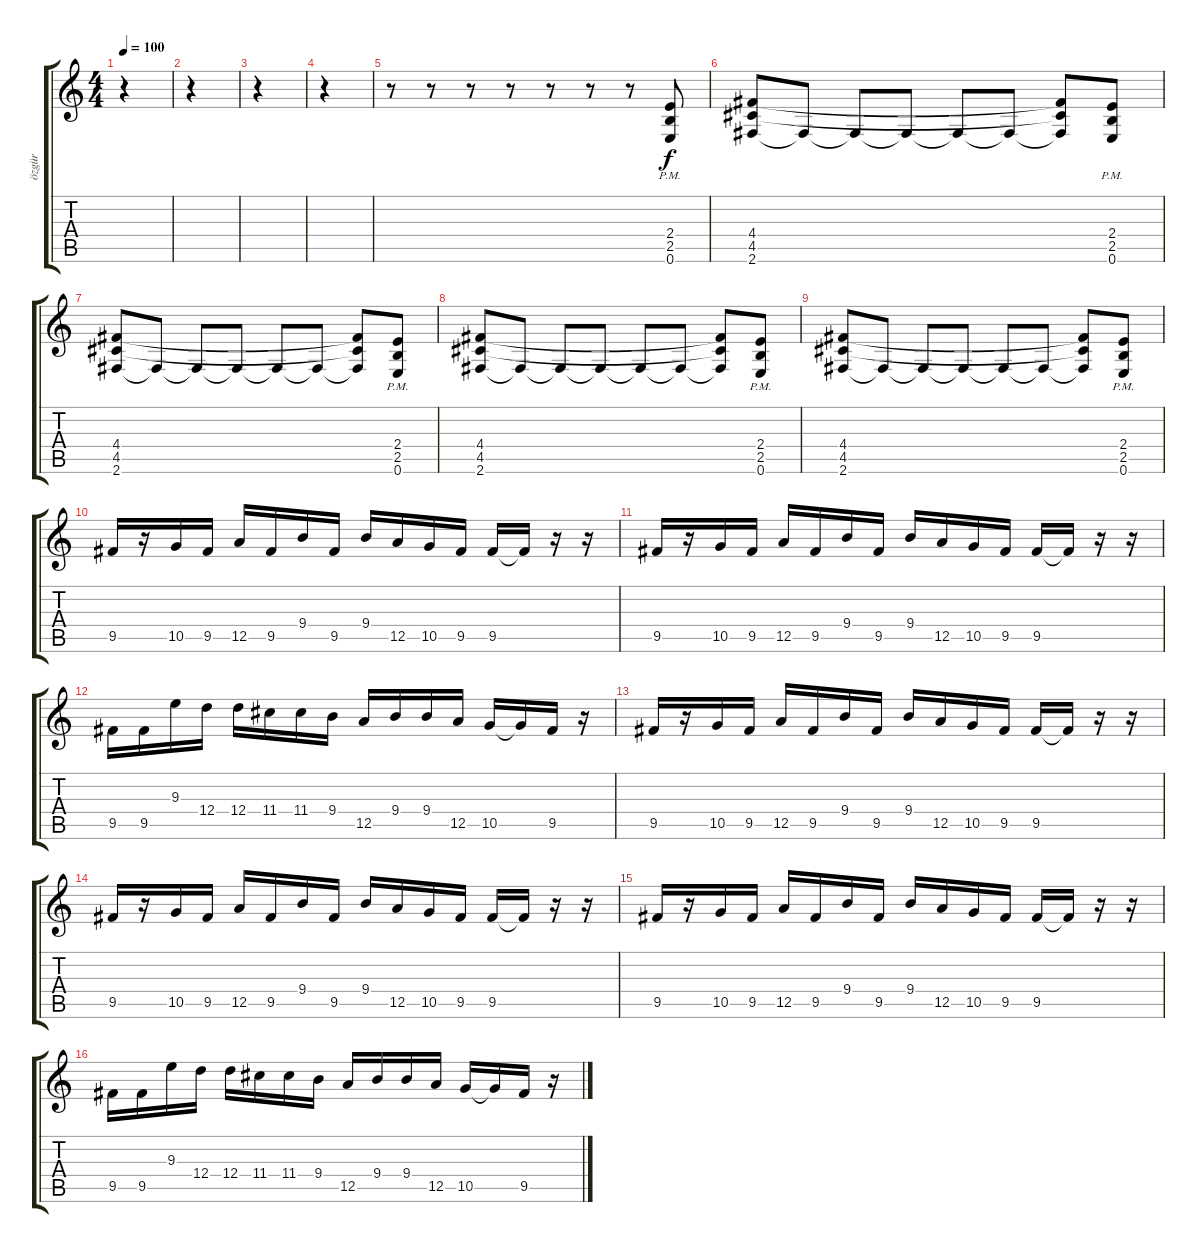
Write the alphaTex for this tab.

\track ("özgür" "özgür") {instrument overdrivenguitar}
\staff {score tabs}
\tuning (E4 B3 G3 D3 A2 E2) {hide}
\ts (4 4)
\tempo 100
\clef g2
\ks c
r.4{dy f instrument overdrivenguitar} |
r.4 |
r.4 |
r.4 |
r.8 r.8 r.8 r.8 r.8 r.8 r.8 (2.4{pm} 2.5{pm} 0.6{pm}).8 |
(4.4 4.5 2.6).8 2.6{t}.8 2.6{t}.8 2.6{t}.8 2.6{t}.8 2.6{t}.8 (4.4{t} 4.5{t} 2.6{t}).8 (2.4{pm} 2.5{pm} 0.6{pm}).8 |
(4.4 4.5 2.6).8 2.6{t}.8 2.6{t}.8 2.6{t}.8 2.6{t}.8 2.6{t}.8 (4.4{t} 4.5{t} 2.6{t}).8 (2.4{pm} 2.5{pm} 0.6{pm}).8 |
(4.4 4.5 2.6).8 2.6{t}.8 2.6{t}.8 2.6{t}.8 2.6{t}.8 2.6{t}.8 (4.4{t} 4.5{t} 2.6{t}).8 (2.4{pm} 2.5{pm} 0.6{pm}).8 |
(4.4 4.5 2.6).8 2.6{t}.8 2.6{t}.8 2.6{t}.8 2.6{t}.8 2.6{t}.8 (4.4{t} 4.5{t} 2.6{t}).8 (2.4{pm} 2.5{pm} 0.6{pm}).8 |
9.5.16 r.16 10.5.16 9.5.16 12.5.16 9.5.16 9.4.16 9.5.16 9.4.16 12.5.16 10.5.16 9.5.16 9.5.16 9.5{t}.16 r.16 r.16 |
9.5.16 r.16 10.5.16 9.5.16 12.5.16 9.5.16 9.4.16 9.5.16 9.4.16 12.5.16 10.5.16 9.5.16 9.5.16 9.5{t}.16 r.16 r.16 |
9.5.16 9.5.16 9.3.16 12.4.16 12.4.16 11.4.16 11.4.16 9.4.16 12.5.16 9.4.16 9.4.16 12.5.16 10.5.16 10.5{t}.16 9.5.16 r.16 |
9.5.16 r.16 10.5.16 9.5.16 12.5.16 9.5.16 9.4.16 9.5.16 9.4.16 12.5.16 10.5.16 9.5.16 9.5.16 9.5{t}.16 r.16 r.16 |
9.5.16 r.16 10.5.16 9.5.16 12.5.16 9.5.16 9.4.16 9.5.16 9.4.16 12.5.16 10.5.16 9.5.16 9.5.16 9.5{t}.16 r.16 r.16 |
9.5.16 r.16 10.5.16 9.5.16 12.5.16 9.5.16 9.4.16 9.5.16 9.4.16 12.5.16 10.5.16 9.5.16 9.5.16 9.5{t}.16 r.16 r.16 |
9.5.16 9.5.16 9.3.16 12.4.16 12.4.16 11.4.16 11.4.16 9.4.16 12.5.16 9.4.16 9.4.16 12.5.16 10.5.16 10.5{t}.16 9.5.16 r.16
